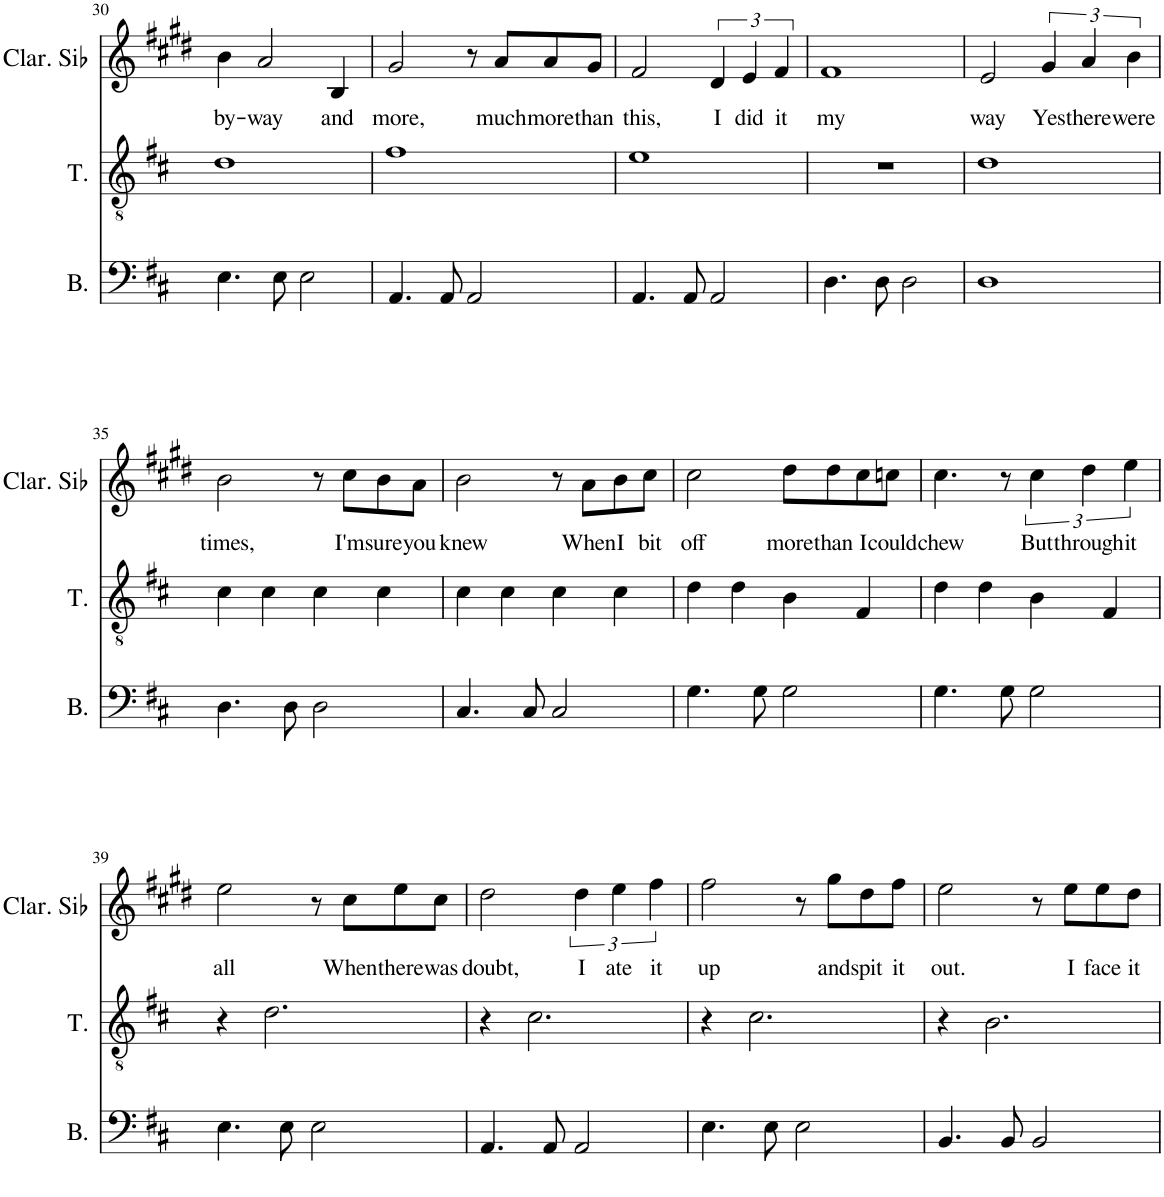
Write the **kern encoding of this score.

**kern	**kern	**kern	**text
*part3	*part2	*part1	*part1
*staff3	*staff2	*staff1	*staff1
*I"Bass	*I"Tenor	*I"Clarinette en Sib	*
*I'B.	*I'T.	*I'Clar. Sib	*
!!LO:PB:g=z
*clefF4	*clefGv2	*clefG2	*
*	*	*Trd1c2	*
*k[f#c#]	*k[f#c#]	*k[f#c#g#d#]	*
*M4/4	*M4/4	*M4/4	*
=30	=30	=30	=30
!	!	!	!LO:LY:b
4.E\	1d	4b\	by-
!	!	!	!LO:LY:b
.	.	2a/	-way
8E\	.	.	.
2E\	.	.	.
!	!	!	!LO:LY:b
.	.	4B/	and
=31	=31	=31	=31
!	!	!	!LO:LY:b
4.AA/	1f#	2g#/	more,
8AA/	.	.	.
2AA/	.	8r	.
!	!	!	!LO:LY:b
.	.	8a/L	much
!	!	!	!LO:LY:b
.	.	8a/	more
!	!	!	!LO:LY:b
.	.	8g#/J	than
=32	=32	=32	=32
!	!	!	!LO:LY:b
4.AA/	1e	2f#/	this,
8AA/	.	.	.
!	!	!	!LO:LY:b
2AA/	.	6d#/	I
!	!	!	!LO:LY:b
.	.	6e/	did
!	!	!	!LO:LY:b
.	.	6f#/	it
=33	=33	=33	=33
!	!	!	!LO:LY:b
4.D\	1r	1f#	my
8D\	.	.	.
2D\	.	.	.
=34	=34	=34	=34
!	!	!	!LO:LY:b
1D	1d	2e/	way
!	!	!	!LO:LY:b
.	.	6g#/	Yes
!	!	!	!LO:LY:b
.	.	6a/	there
!	!	!	!LO:LY:b
.	.	6b\	were
!!LO:LB:g=z
=35	=35	=35	=35
!	!	!	!LO:LY:b
4.D\	4c#\	2b\	times,
.	4c#\	.	.
8D\	.	.	.
2D\	4c#\	8r	.
!	!	!	!LO:LY:b
.	.	8cc#\L	I'm
!	!	!	!LO:LY:b
.	4c#\	8b\	sure
!	!	!	!LO:LY:b
.	.	8a\J	you
=36	=36	=36	=36
!	!	!	!LO:LY:b
4.C#/	4c#\	2b\	knew
.	4c#\	.	.
8C#/	.	.	.
2C#/	4c#\	8r	.
!	!	!	!LO:LY:b
.	.	8a\L	When
!	!	!	!LO:LY:b
.	4c#\	8b\	I
!	!	!	!LO:LY:b
.	.	8cc#\J	bit
=37	=37	=37	=37
!	!	!	!LO:LY:b
4.G\	4d\	2cc#\	off
.	4d\	.	.
8G\	.	.	.
!	!	!	!LO:LY:b
2G\	4B\	8dd#\L	more
!	!	!	!LO:LY:b
.	.	8dd#\	than
!	!	!	!LO:LY:b
.	4F#/	8cc#\	I
!	!	!	!LO:LY:b
.	.	8ccn\J	could
=38	=38	=38	=38
!	!	!	!LO:LY:b
4.G\	4d\	4.cc#\	chew
.	4d\	.	.
8G\	.	8r	.
!	!	!	!LO:LY:b
2G\	4B\	6cc#\	But
!	!	!	!LO:LY:b
.	.	6dd#\	through
.	4F#/	.	.
!	!	!	!LO:LY:b
.	.	6ee\	it
!!LO:LB:g=z
=39	=39	=39	=39
!	!	!	!LO:LY:b
4.E\	4r	2ee\	all
.	2.d\	.	.
8E\	.	.	.
2E\	.	8r	.
!	!	!	!LO:LY:b
.	.	8cc#\L	When
!	!	!	!LO:LY:b
.	.	8ee\	there
!	!	!	!LO:LY:b
.	.	8cc#\J	was
=40	=40	=40	=40
!	!	!	!LO:LY:b
4.AA/	4r	2dd#\	doubt,
.	2.c#\	.	.
8AA/	.	.	.
!	!	!	!LO:LY:b
2AA/	.	6dd#\	I
!	!	!	!LO:LY:b
.	.	6ee\	ate
!	!	!	!LO:LY:b
.	.	6ff#\	it
=41	=41	=41	=41
!	!	!	!LO:LY:b
4.E\	4r	2ff#\	up
.	2.c#\	.	.
8E\	.	.	.
2E\	.	8r	.
!	!	!	!LO:LY:b
.	.	8gg#\L	and
!	!	!	!LO:LY:b
.	.	8dd#\	spit
!	!	!	!LO:LY:b
.	.	8ff#\J	it
=42	=42	=42	=42
!	!	!	!LO:LY:b
4.BB/	4r	2ee\	out.
.	2.B\	.	.
8BB/	.	.	.
2BB/	.	8r	.
!	!	!	!LO:LY:b
.	.	8ee\L	I
!	!	!	!LO:LY:b
.	.	8ee\	face
!	!	!	!LO:LY:b
.	.	8dd#\J	it
=	=	=	=
*-	*-	*-	*-
